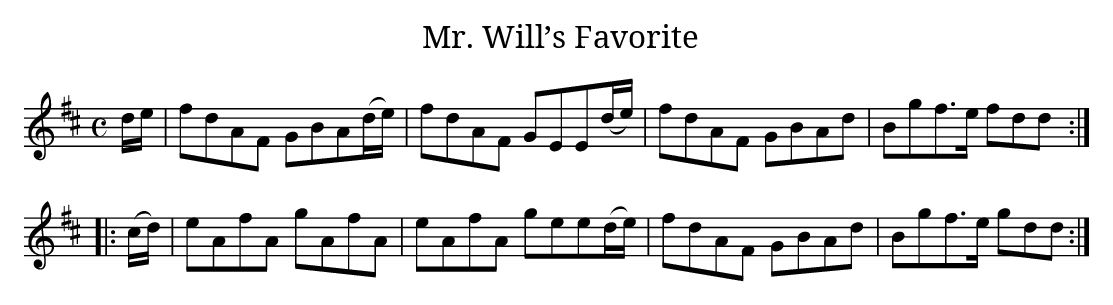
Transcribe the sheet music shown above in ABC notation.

X:1
T:Mr. Will’s Favorite
M:C
L:1/8
K:D
d/e/|fdAF GBA(d/e/)|fdAF GEE(d/e/)|fdAF GBAd|Bgf>e fdd:|
|:(c/d/)|eAfA gAfA|eAfA gee(d/e/)|fdAF GBAd|Bgf>e gdd:|]
